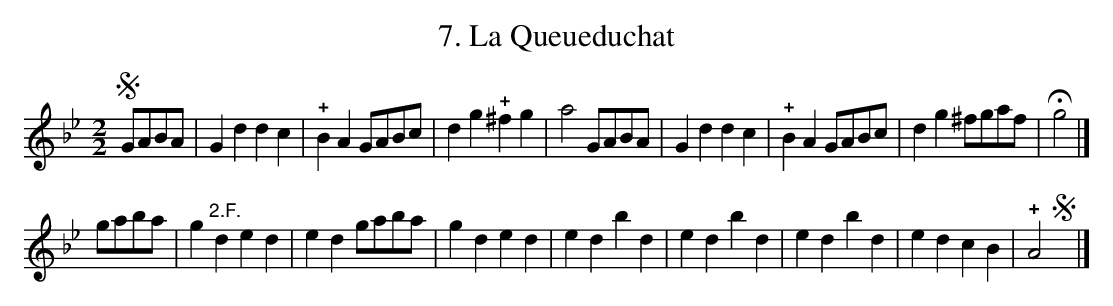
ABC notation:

X:1
T: 7. La Queueduchat
M: 2/2
L: 1/8
K: Gm
!segno!GABA |\
G2d2 d2c2 | !+!B2A2 GABc | d2g2 !+!^f2g2 | a4 GABA |\
G2d2 d2c2 | !+!B2A2 GABc | d2g2 ^fgaf | Hg4 |]
gaba |\
g2"2.F."d2 e2d2 | e2d2 gaba | g2d2 e2d2 | e2d2 b2d2 |\
e2d2 b2d2 | e2d2 b2d2 | e2d2 c2B2 | !+!A4 !segno!y |]
